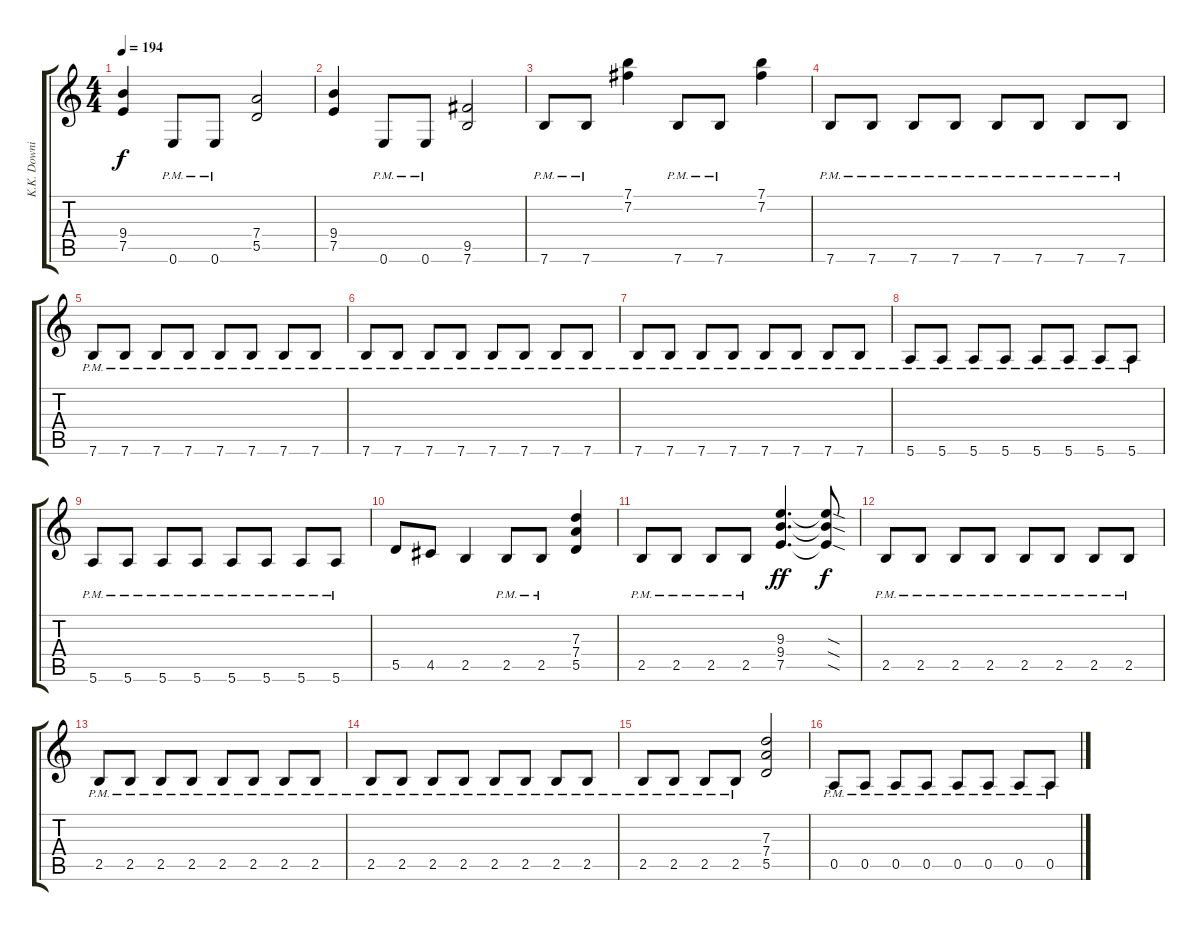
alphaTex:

\track ("K.K. Downing" "K.K. Downi") {instrument distortionguitar}
\staff {score tabs}
\tuning (E4 B3 G3 D3 A2 E2) {hide}
\ts (4 4)
\tempo 194
\clef g2
\ks c
(9.4 7.5).4{dy f} 0.6{pm}.8 0.6{pm}.8 (7.4 5.5).2 |
(9.4 7.5).4 0.6{pm}.8 0.6{pm}.8 (9.5 7.6).2 |
7.6{pm}.8 7.6{pm}.8 (7.1 7.2).4 7.6{pm}.8 7.6{pm}.8 (7.1 7.2).4 |
7.6{pm}.8 7.6{pm}.8 7.6{pm}.8 7.6{pm}.8 7.6{pm}.8 7.6{pm}.8 7.6{pm}.8 7.6{pm}.8 |
7.6{pm}.8 7.6{pm}.8 7.6{pm}.8 7.6{pm}.8 7.6{pm}.8 7.6{pm}.8 7.6{pm}.8 7.6{pm}.8 |
7.6{pm}.8 7.6{pm}.8 7.6{pm}.8 7.6{pm}.8 7.6{pm}.8 7.6{pm}.8 7.6{pm}.8 7.6{pm}.8 |
7.6{pm}.8 7.6{pm}.8 7.6{pm}.8 7.6{pm}.8 7.6{pm}.8 7.6{pm}.8 7.6{pm}.8 7.6{pm}.8 |
5.6{pm}.8 5.6{pm}.8 5.6{pm}.8 5.6{pm}.8 5.6{pm}.8 5.6{pm}.8 5.6{pm}.8 5.6{pm}.8 |
5.6{pm}.8 5.6{pm}.8 5.6{pm}.8 5.6{pm}.8 5.6{pm}.8 5.6{pm}.8 5.6{pm}.8 5.6{pm}.8 |
5.5.8 4.5.8 2.5.4 2.5{pm}.8 2.5{pm}.8 (7.3 7.4 5.5).4 |
2.5{pm}.8 2.5{pm}.8 2.5{pm}.8 2.5{pm}.8 (9.3 9.4 7.5).4{d dy ff} (9.3{sod t} 9.4{sod t} 7.5{sod t}).8{dy f} |
2.5{pm}.8 2.5{pm}.8 2.5{pm}.8 2.5{pm}.8 2.5{pm}.8 2.5{pm}.8 2.5{pm}.8 2.5{pm}.8 |
2.5{pm}.8 2.5{pm}.8 2.5{pm}.8 2.5{pm}.8 2.5{pm}.8 2.5{pm}.8 2.5{pm}.8 2.5{pm}.8 |
2.5{pm}.8 2.5{pm}.8 2.5{pm}.8 2.5{pm}.8 2.5{pm}.8 2.5{pm}.8 2.5{pm}.8 2.5{pm}.8 |
2.5{pm}.8 2.5{pm}.8 2.5{pm}.8 2.5{pm}.8 (7.3 7.4 5.5).2 |
0.5{pm}.8 0.5{pm}.8 0.5{pm}.8 0.5{pm}.8 0.5{pm}.8 0.5{pm}.8 0.5{pm}.8 0.5{pm}.8
